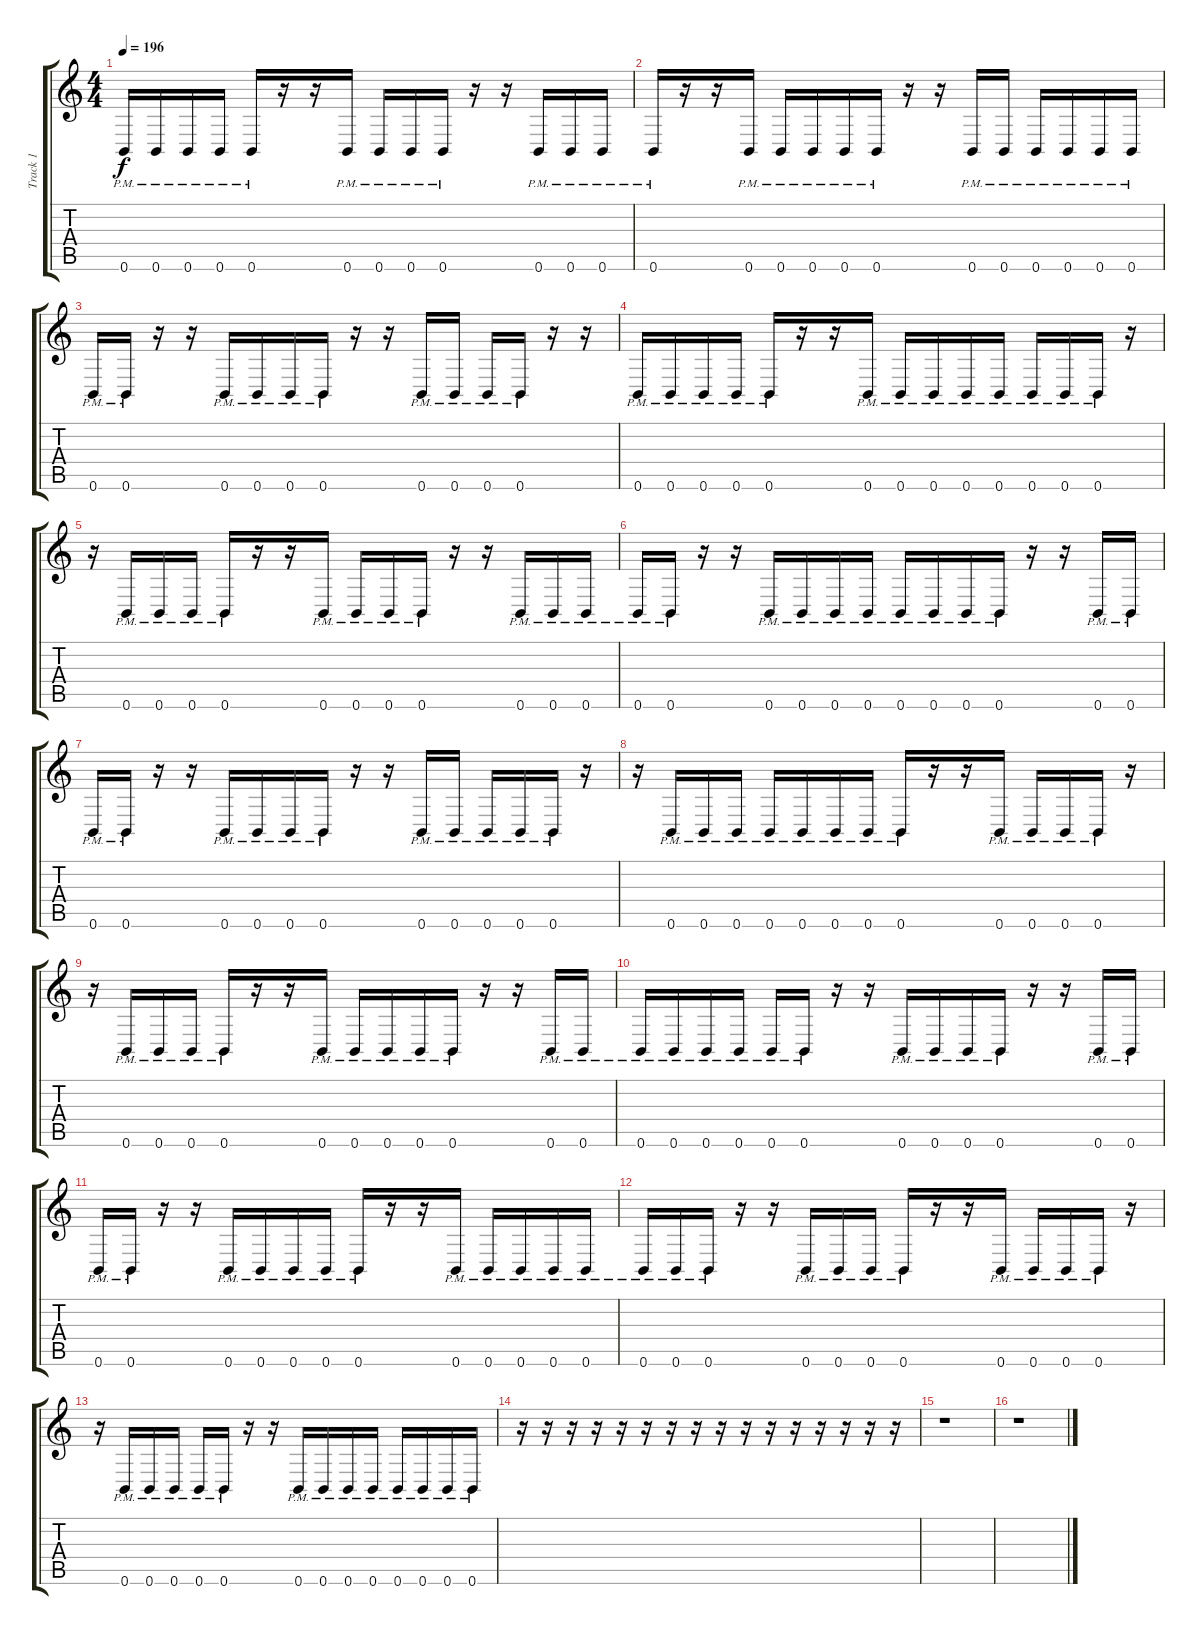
\track ("Track 1" "Track 1") {instrument distortionguitar}
\staff {score tabs}
\tuning (Db4 Ab3 E3 B2 Gb2 B1) {hide}
\ts (4 4)
\tempo 196
\clef g2
\ks c
0.6{pm}.16{dy f} 0.6{pm}.16 0.6{pm}.16 0.6{pm}.16 0.6{pm}.16 r.16 r.16 0.6{pm}.16 0.6{pm}.16 0.6{pm}.16 0.6{pm}.16 r.16 r.16 0.6{pm}.16 0.6{pm}.16 0.6{pm}.16 |
0.6{pm}.16 r.16 r.16 0.6{pm}.16 0.6{pm}.16 0.6{pm}.16 0.6{pm}.16 0.6{pm}.16 r.16 r.16 0.6{pm}.16 0.6{pm}.16 0.6{pm}.16 0.6{pm}.16 0.6{pm}.16 0.6{pm}.16 |
0.6{pm}.16 0.6{pm}.16 r.16 r.16 0.6{pm}.16 0.6{pm}.16 0.6{pm}.16 0.6{pm}.16 r.16 r.16 0.6{pm}.16 0.6{pm}.16 0.6{pm}.16 0.6{pm}.16 r.16 r.16 |
0.6{pm}.16 0.6{pm}.16 0.6{pm}.16 0.6{pm}.16 0.6{pm}.16 r.16 r.16 0.6{pm}.16 0.6{pm}.16 0.6{pm}.16 0.6{pm}.16 0.6{pm}.16 0.6{pm}.16 0.6{pm}.16 0.6{pm}.16 r.16 |
r.16 0.6{pm}.16 0.6{pm}.16 0.6{pm}.16 0.6{pm}.16 r.16 r.16 0.6{pm}.16 0.6{pm}.16 0.6{pm}.16 0.6{pm}.16 r.16 r.16 0.6{pm}.16 0.6{pm}.16 0.6{pm}.16 |
0.6{pm}.16 0.6{pm}.16 r.16 r.16 0.6{pm}.16 0.6{pm}.16 0.6{pm}.16 0.6{pm}.16 0.6{pm}.16 0.6{pm}.16 0.6{pm}.16 0.6{pm}.16 r.16 r.16 0.6{pm}.16 0.6{pm}.16 |
0.6{pm}.16 0.6{pm}.16 r.16 r.16 0.6{pm}.16 0.6{pm}.16 0.6{pm}.16 0.6{pm}.16 r.16 r.16 0.6{pm}.16 0.6{pm}.16 0.6{pm}.16 0.6{pm}.16 0.6{pm}.16 r.16 |
r.16 0.6{pm}.16 0.6{pm}.16 0.6{pm}.16 0.6{pm}.16 0.6{pm}.16 0.6{pm}.16 0.6{pm}.16 0.6{pm}.16 r.16 r.16 0.6{pm}.16 0.6{pm}.16 0.6{pm}.16 0.6{pm}.16 r.16 |
r.16 0.6{pm}.16 0.6{pm}.16 0.6{pm}.16 0.6{pm}.16 r.16 r.16 0.6{pm}.16 0.6{pm}.16 0.6{pm}.16 0.6{pm}.16 0.6{pm}.16 r.16 r.16 0.6{pm}.16 0.6{pm}.16 |
0.6{pm}.16 0.6{pm}.16 0.6{pm}.16 0.6{pm}.16 0.6{pm}.16 0.6{pm}.16 r.16 r.16 0.6{pm}.16 0.6{pm}.16 0.6{pm}.16 0.6{pm}.16 r.16 r.16 0.6{pm}.16 0.6{pm}.16 |
0.6{pm}.16 0.6{pm}.16 r.16 r.16 0.6{pm}.16 0.6{pm}.16 0.6{pm}.16 0.6{pm}.16 0.6{pm}.16 r.16 r.16 0.6{pm}.16 0.6{pm}.16 0.6{pm}.16 0.6{pm}.16 0.6{pm}.16 |
0.6{pm}.16 0.6{pm}.16 0.6{pm}.16 r.16 r.16 0.6{pm}.16 0.6{pm}.16 0.6{pm}.16 0.6{pm}.16 r.16 r.16 0.6{pm}.16 0.6{pm}.16 0.6{pm}.16 0.6{pm}.16 r.16 |
r.16 0.6{pm}.16 0.6{pm}.16 0.6{pm}.16 0.6{pm}.16 0.6{pm}.16 r.16 r.16 0.6{pm}.16 0.6{pm}.16 0.6{pm}.16 0.6{pm}.16 0.6{pm}.16 0.6{pm}.16 0.6{pm}.16 0.6{pm}.16 |
r.16 r.16 r.16 r.16 r.16 r.16 r.16 r.16 r.16 r.16 r.16 r.16 r.16 r.16 r.16 r.16 |
r.1 |
r.1
